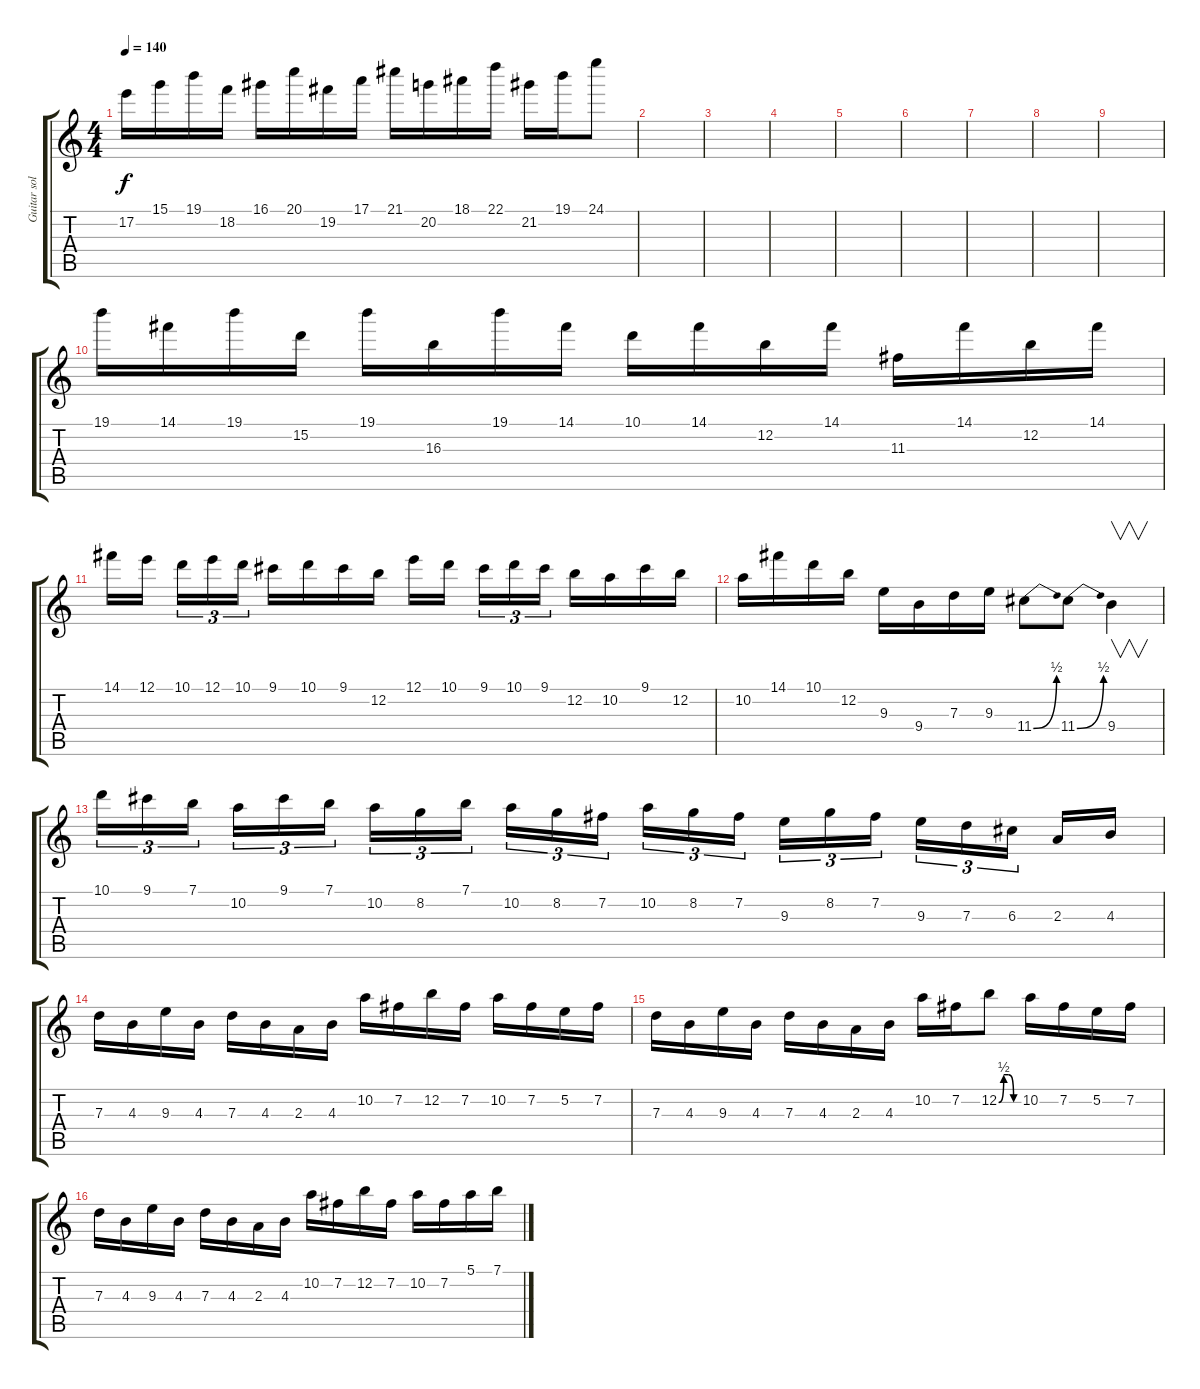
\track ("Guitar solo" "Guitar sol") {instrument distortionguitar}
\staff {score tabs}
\tuning (E4 B3 G3 D3 A2 E2) {hide}
\ts (4 4)
\tempo 140
\clef g2
\ks c
17.2.16{dy f} 15.1.16 19.1.16 18.2.16 16.1.16 20.1.16 19.2.16 17.1.16 21.1.16 20.2.16 18.1.16 22.1.16 21.2.16 19.1.16 24.1.8 |
|
|
|
|
|
|
|
|
19.1.16{volume 14} 14.1.16 19.1.16 15.2.16 19.1.16 16.3.16 19.1.16 14.1.16 10.1.16 14.1.16 12.2.16 14.1.16 11.3.16 14.1.16 12.2.16 14.1.16 |
14.1.16 12.1.16 10.1.16{tu (3 2)} 12.1.16{tu (3 2)} 10.1.16{tu (3 2)} 9.1.16 10.1.16 9.1.16 12.2.16 12.1.16 10.1.16 9.1.16{tu (3 2)} 10.1.16{tu (3 2)} 9.1.16{tu (3 2)} 12.2.16 10.2.16 9.1.16 12.2.16 |
10.2.16 14.1.16 10.1.16 12.2.16 9.3.16 9.4.16 7.3.16 9.3.16 11.4{be (bend 0 0 60 2)}.8 11.4{be (bend 0 0 60 2)}.8 9.4.4{v} |
10.1.16{tu (3 2)} 9.1.16{tu (3 2)} 7.1.16{tu (3 2)} 10.2.16{tu (3 2)} 9.1.16{tu (3 2)} 7.1.16{tu (3 2)} 10.2.16{tu (3 2)} 8.2.16{tu (3 2)} 7.1.16{tu (3 2)} 10.2.16{tu (3 2)} 8.2.16{tu (3 2)} 7.2.16{tu (3 2)} 10.2.16{tu (3 2)} 8.2.16{tu (3 2)} 7.2.16{tu (3 2)} 9.3.16{tu (3 2)} 8.2.16{tu (3 2)} 7.2.16{tu (3 2)} 9.3.16{tu (3 2)} 7.3.16{tu (3 2)} 6.3.16{tu (3 2)} 2.3.16 4.3.16 |
7.3.16 4.3.16 9.3.16 4.3.16 7.3.16 4.3.16 2.3.16 4.3.16 10.2.16 7.2.16 12.2.16 7.2.16 10.2.16 7.2.16 5.2.16 7.2.16 |
7.3.16 4.3.16 9.3.16 4.3.16 7.3.16 4.3.16 2.3.16 4.3.16 10.2.16 7.2.16 12.2{be (custom 0 0 15 2 30 2 45 0 60 0)}.8 10.2.16 7.2.16 5.2.16 7.2.16 |
7.3.16 4.3.16 9.3.16 4.3.16 7.3.16 4.3.16 2.3.16 4.3.16 10.2.16 7.2.16 12.2.16 7.2.16 10.2.16 7.2.16 5.1.16 7.1.16
